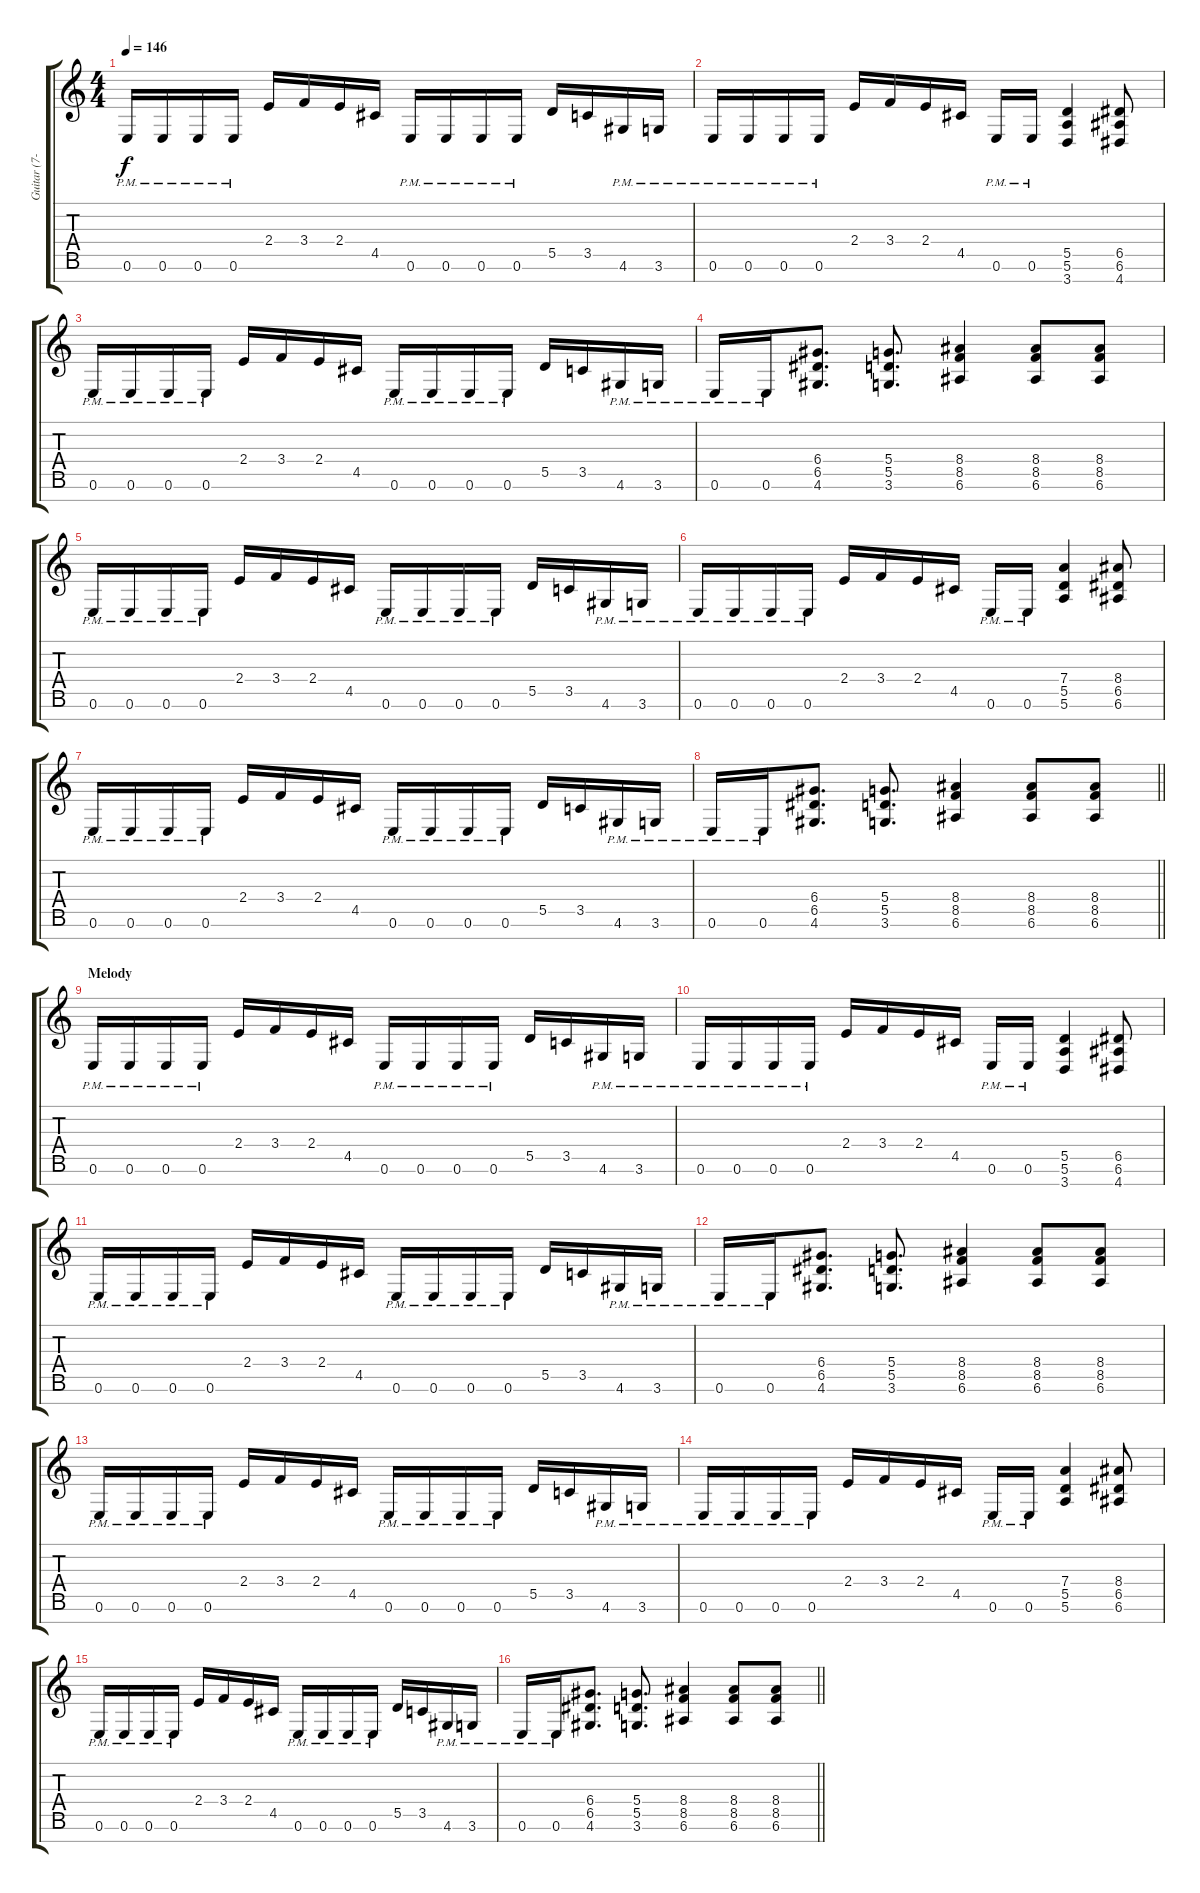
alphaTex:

\track ("Guitar (7-string)" "Guitar (7-") {instrument distortionguitar}
\staff {score tabs}
\tuning (E4 B3 G3 D3 A2 E2 B1) {hide}
\ts (4 4)
\tempo 146
\clef g2
\ks c
0.6{pm}.16{dy f instrument distortionguitar} 0.6{pm}.16 0.6{pm}.16 0.6{pm}.16 2.4.16 3.4.16 2.4.16 4.5.16 0.6{pm}.16 0.6{pm}.16 0.6{pm}.16 0.6{pm}.16 5.5.16 3.5.16 4.6{pm}.16 3.6{pm}.16 |
0.6{pm}.16 0.6{pm}.16 0.6{pm}.16 0.6{pm}.16 2.4.16 3.4.16 2.4.16 4.5.16 0.6{pm}.16 0.6{pm}.16 (5.5 5.6 3.7).4 (6.5 6.6 4.7).8 |
0.6{pm}.16 0.6{pm}.16 0.6{pm}.16 0.6{pm}.16 2.4.16 3.4.16 2.4.16 4.5.16 0.6{pm}.16 0.6{pm}.16 0.6{pm}.16 0.6{pm}.16 5.5.16 3.5.16 4.6{pm}.16 3.6{pm}.16 |
0.6{pm}.16 0.6{pm}.16 (6.4 6.5 4.6).8{d} (5.4 5.5 3.6).8{d} (8.4 8.5 6.6).4 (8.4 8.5 6.6).8 (8.4 8.5 6.6).8 |
0.6{pm}.16 0.6{pm}.16 0.6{pm}.16 0.6{pm}.16 2.4.16 3.4.16 2.4.16 4.5.16 0.6{pm}.16 0.6{pm}.16 0.6{pm}.16 0.6{pm}.16 5.5.16 3.5.16 4.6{pm}.16 3.6{pm}.16 |
0.6{pm}.16 0.6{pm}.16 0.6{pm}.16 0.6{pm}.16 2.4.16 3.4.16 2.4.16 4.5.16 0.6{pm}.16 0.6{pm}.16 (7.4 5.5 5.6).4 (8.4 6.5 6.6).8 |
0.6{pm}.16 0.6{pm}.16 0.6{pm}.16 0.6{pm}.16 2.4.16 3.4.16 2.4.16 4.5.16 0.6{pm}.16 0.6{pm}.16 0.6{pm}.16 0.6{pm}.16 5.5.16 3.5.16 4.6{pm}.16 3.6{pm}.16 |
\barLineRight lightlight
0.6{pm}.16 0.6{pm}.16 (6.4 6.5 4.6).8{d} (5.4 5.5 3.6).8{d} (8.4 8.5 6.6).4 (8.4 8.5 6.6).8 (8.4 8.5 6.6).8 |
\section ("" "Melody")
0.6{pm}.16 0.6{pm}.16 0.6{pm}.16 0.6{pm}.16 2.4.16 3.4.16 2.4.16 4.5.16 0.6{pm}.16 0.6{pm}.16 0.6{pm}.16 0.6{pm}.16 5.5.16 3.5.16 4.6{pm}.16 3.6{pm}.16 |
0.6{pm}.16 0.6{pm}.16 0.6{pm}.16 0.6{pm}.16 2.4.16 3.4.16 2.4.16 4.5.16 0.6{pm}.16 0.6{pm}.16 (5.5 5.6 3.7).4 (6.5 6.6 4.7).8 |
0.6{pm}.16 0.6{pm}.16 0.6{pm}.16 0.6{pm}.16 2.4.16 3.4.16 2.4.16 4.5.16 0.6{pm}.16 0.6{pm}.16 0.6{pm}.16 0.6{pm}.16 5.5.16 3.5.16 4.6{pm}.16 3.6{pm}.16 |
0.6{pm}.16 0.6{pm}.16 (6.4 6.5 4.6).8{d} (5.4 5.5 3.6).8{d} (8.4 8.5 6.6).4 (8.4 8.5 6.6).8 (8.4 8.5 6.6).8 |
0.6{pm}.16 0.6{pm}.16 0.6{pm}.16 0.6{pm}.16 2.4.16 3.4.16 2.4.16 4.5.16 0.6{pm}.16 0.6{pm}.16 0.6{pm}.16 0.6{pm}.16 5.5.16 3.5.16 4.6{pm}.16 3.6{pm}.16 |
0.6{pm}.16 0.6{pm}.16 0.6{pm}.16 0.6{pm}.16 2.4.16 3.4.16 2.4.16 4.5.16 0.6{pm}.16 0.6{pm}.16 (7.4 5.5 5.6).4 (8.4 6.5 6.6).8 |
0.6{pm}.16 0.6{pm}.16 0.6{pm}.16 0.6{pm}.16 2.4.16 3.4.16 2.4.16 4.5.16 0.6{pm}.16 0.6{pm}.16 0.6{pm}.16 0.6{pm}.16 5.5.16 3.5.16 4.6{pm}.16 3.6{pm}.16 |
\barLineRight lightlight
0.6{pm}.16 0.6{pm}.16 (6.4 6.5 4.6).8{d} (5.4 5.5 3.6).8{d} (8.4 8.5 6.6).4 (8.4 8.5 6.6).8 (8.4 8.5 6.6).8
